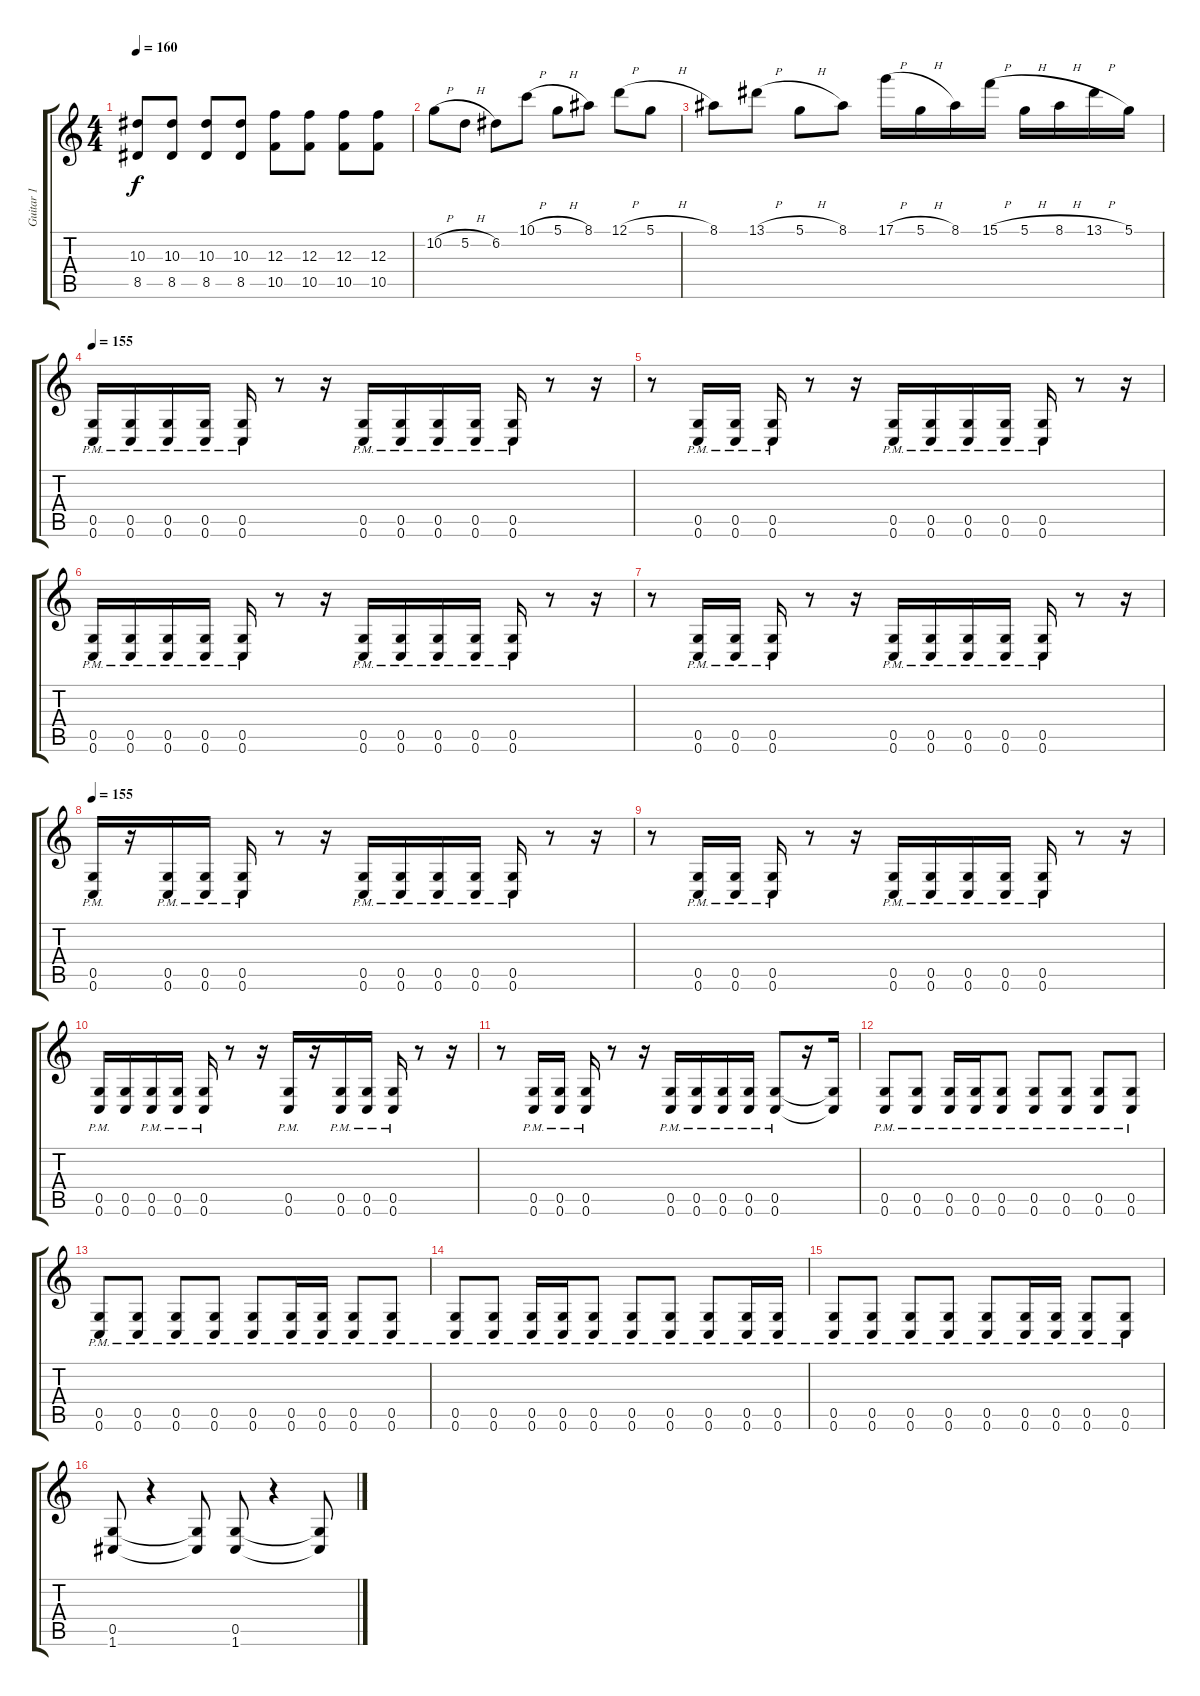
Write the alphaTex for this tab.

\track ("Guitar 1" "Guitar 1") {instrument distortionguitar}
\staff {score tabs}
\tuning (D4 A3 F3 C3 G2 C2) {hide}
\ts (4 4)
\tempo 160
\clef g2
\ks c
(10.3 8.5).8{dy f} (10.3 8.5).8 (10.3 8.5).8 (10.3 8.5).8 (12.3 10.5).8 (12.3 10.5).8 (12.3 10.5).8 (12.3 10.5).8 |
10.2{h}.8 5.2{h}.8 6.2.8 10.1{h}.8 5.1{h}.8 8.1.8 12.1{h}.8 5.1{h}.8 |
8.1.8 13.1{h}.8 5.1{h}.8 8.1.8 17.1{h}.16 5.1{h}.16 8.1.16 15.1{h}.16 5.1{h}.16 8.1{h}.16 13.1{h}.16 5.1.16 |
\tempo 155
(0.5{pm} 0.6{pm}).16 (0.5{pm} 0.6{pm}).16 (0.5{pm} 0.6{pm}).16 (0.5{pm} 0.6{pm}).16 (0.5{pm} 0.6{pm}).16 r.8 r.16 (0.5{pm} 0.6{pm}).16 (0.5{pm} 0.6{pm}).16 (0.5{pm} 0.6{pm}).16 (0.5{pm} 0.6{pm}).16 (0.5{pm} 0.6{pm}).16 r.8 r.16 |
r.8 (0.5{pm} 0.6{pm}).16 (0.5{pm} 0.6{pm}).16 (0.5{pm} 0.6{pm}).16 r.8 r.16 (0.5{pm} 0.6{pm}).16 (0.5{pm} 0.6{pm}).16 (0.5{pm} 0.6{pm}).16 (0.5{pm} 0.6{pm}).16 (0.5{pm} 0.6{pm}).16 r.8 r.16 |
(0.5{pm} 0.6{pm}).16 (0.5{pm} 0.6{pm}).16 (0.5{pm} 0.6{pm}).16 (0.5{pm} 0.6{pm}).16 (0.5{pm} 0.6{pm}).16 r.8 r.16 (0.5{pm} 0.6{pm}).16 (0.5{pm} 0.6{pm}).16 (0.5{pm} 0.6{pm}).16 (0.5{pm} 0.6{pm}).16 (0.5{pm} 0.6{pm}).16 r.8 r.16 |
r.8 (0.5{pm} 0.6{pm}).16 (0.5{pm} 0.6{pm}).16 (0.5{pm} 0.6{pm}).16 r.8 r.16 (0.5{pm} 0.6{pm}).16 (0.5{pm} 0.6{pm}).16 (0.5{pm} 0.6{pm}).16 (0.5{pm} 0.6{pm}).16 (0.5{pm} 0.6{pm}).16 r.8 r.16 |
\tempo 155
(0.5{pm} 0.6{pm}).16 r.16 (0.5{pm} 0.6{pm}).16 (0.5{pm} 0.6{pm}).16 (0.5{pm} 0.6{pm}).16 r.8 r.16 (0.5{pm} 0.6{pm}).16 (0.5{pm} 0.6{pm}).16 (0.5{pm} 0.6{pm}).16 (0.5{pm} 0.6{pm}).16 (0.5{pm} 0.6{pm}).16 r.8 r.16 |
r.8 (0.5{pm} 0.6{pm}).16 (0.5{pm} 0.6{pm}).16 (0.5{pm} 0.6{pm}).16 r.8 r.16 (0.5{pm} 0.6{pm}).16 (0.5{pm} 0.6{pm}).16 (0.5{pm} 0.6{pm}).16 (0.5{pm} 0.6{pm}).16 (0.5{pm} 0.6{pm}).16 r.8 r.16 |
(0.5{pm} 0.6{pm}).16 (0.5 0.6).16 (0.5{pm} 0.6{pm}).16 (0.5{pm} 0.6{pm}).16 (0.5{pm} 0.6{pm}).16 r.8 r.16 (0.5{pm} 0.6{pm}).16 r.16 (0.5{pm} 0.6{pm}).16 (0.5{pm} 0.6{pm}).16 (0.5{pm} 0.6{pm}).16 r.8 r.16 |
r.8 (0.5{pm} 0.6{pm}).16 (0.5{pm} 0.6{pm}).16 (0.5{pm} 0.6{pm}).16 r.8 r.16 (0.5{pm} 0.6{pm}).16 (0.5{pm} 0.6{pm}).16 (0.5{pm} 0.6{pm}).16 (0.5{pm} 0.6{pm}).16 (0.5{pm} 0.6{pm}).8 r.16 (0.5{t} 0.6{t}).16 |
(0.5{pm} 0.6{pm}).8 (0.5{pm} 0.6{pm}).8 (0.5{pm} 0.6{pm}).16 (0.5{pm} 0.6{pm}).16 (0.5{pm} 0.6{pm}).8 (0.5{pm} 0.6{pm}).8 (0.5{pm} 0.6{pm}).8 (0.5{pm} 0.6{pm}).8 (0.5{pm} 0.6{pm}).8 |
(0.5{pm} 0.6{pm}).8 (0.5{pm} 0.6{pm}).8 (0.5{pm} 0.6{pm}).8 (0.5{pm} 0.6{pm}).8 (0.5{pm} 0.6{pm}).8 (0.5{pm} 0.6{pm}).16 (0.5{pm} 0.6{pm}).16 (0.5{pm} 0.6{pm}).8 (0.5 0.6{pm}).8 |
(0.5{pm} 0.6{pm}).8 (0.5{pm} 0.6{pm}).8 (0.5{pm} 0.6{pm}).16 (0.5{pm} 0.6{pm}).16 (0.5{pm} 0.6{pm}).8 (0.5{pm} 0.6{pm}).8 (0.5{pm} 0.6{pm}).8 (0.5{pm} 0.6{pm}).8 (0.5{pm} 0.6{pm}).16 (0.5{pm} 0.6{pm}).16 |
(0.5{pm} 0.6{pm}).8 (0.5{pm} 0.6{pm}).8 (0.5{pm} 0.6{pm}).8 (0.5{pm} 0.6{pm}).8 (0.5{pm} 0.6{pm}).8 (0.5{pm} 0.6{pm}).16 (0.5{pm} 0.6{pm}).16 (0.5{pm} 0.6{pm}).8 (0.5{pm} 0.6).8 |
(0.5 1.6).8 r.4 (0.5{t} 1.6{t}).8 (0.5 1.6).8 r.4 (0.5{t} 1.6{t}).8
